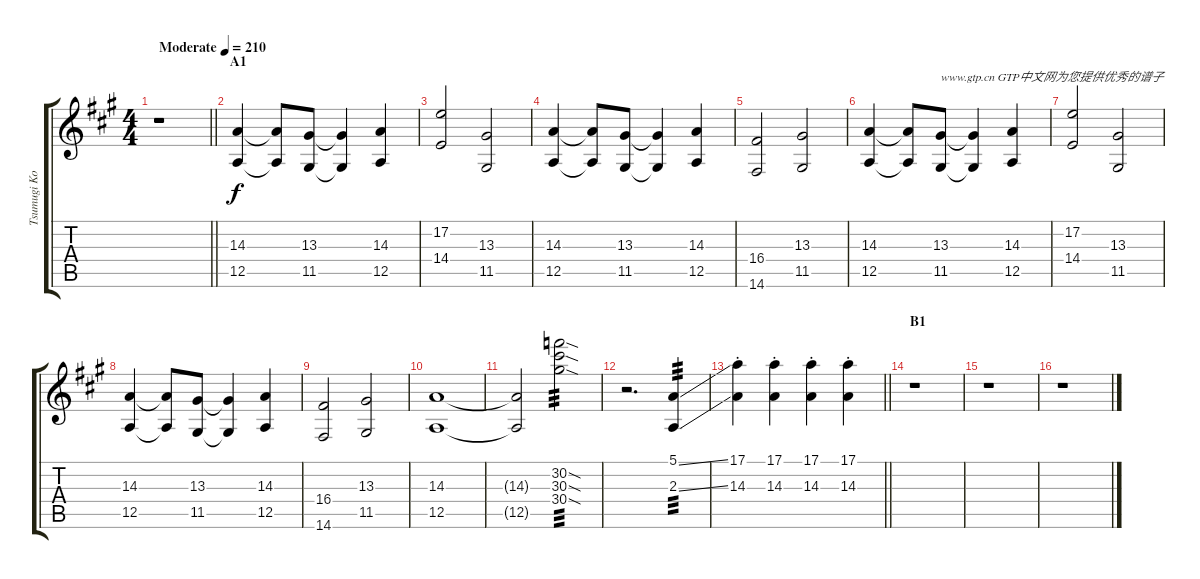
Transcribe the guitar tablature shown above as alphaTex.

\track ("Tsumugi Kotobuki" "Tsumugi Ko") {instrument lead2sawtooth}
\staff {score tabs}
\tuning (E4 B3 G3 D3 A2 E2) {hide}
\ts (4 4)
\tempo (210 "Moderate")
\clef g2
\barLineRight lightlight
\ks a
r.1{dy f instrument lead2sawtooth} |
\section ("" "A1")
(14.3 12.5).4 (14.3{t} 12.5{t}).8 (13.3 11.5).8 (13.3{t} 11.5{t}).4 (14.3 12.5).4 |
(17.2 14.4).2 (13.3 11.5).2 |
(14.3 12.5).4 (14.3{t} 12.5{t}).8 (13.3 11.5).8 (13.3{t} 11.5{t}).4 (14.3 12.5).4 |
(16.4 14.6).2 (13.3 11.5).2 |
(14.3 12.5).4 (14.3{t} 12.5{t}).8 (13.3 11.5).8{txt "www.gtp.cn GTP中文网为您提供优秀的谱子"} (13.3{t} 11.5{t}).4 (14.3 12.5).4 |
(17.2 14.4).2 (13.3 11.5).2 |
(14.3 12.5).4 (14.3{t} 12.5{t}).8 (13.3 11.5).8 (13.3{t} 11.5{t}).4 (14.3 12.5).4 |
(16.4 14.6).2 (13.3 11.5).2 |
(14.3 12.5).1 |
(14.3{t} 12.5{t}).2 (30.2{sod} 30.3{sod} 30.4{sod}).2{tp 3} |
r.2{d} (5.1{ss} 2.3{ss}).4{tp 3} |
\barLineRight lightlight
(17.1{st} 14.3{st}).4 (17.1{st} 14.3{st}).4 (17.1{st} 14.3{st}).4 (17.1{st} 14.3{st}).4 |
\section ("" "B1")
r.1 |
r.1 |
r.1
